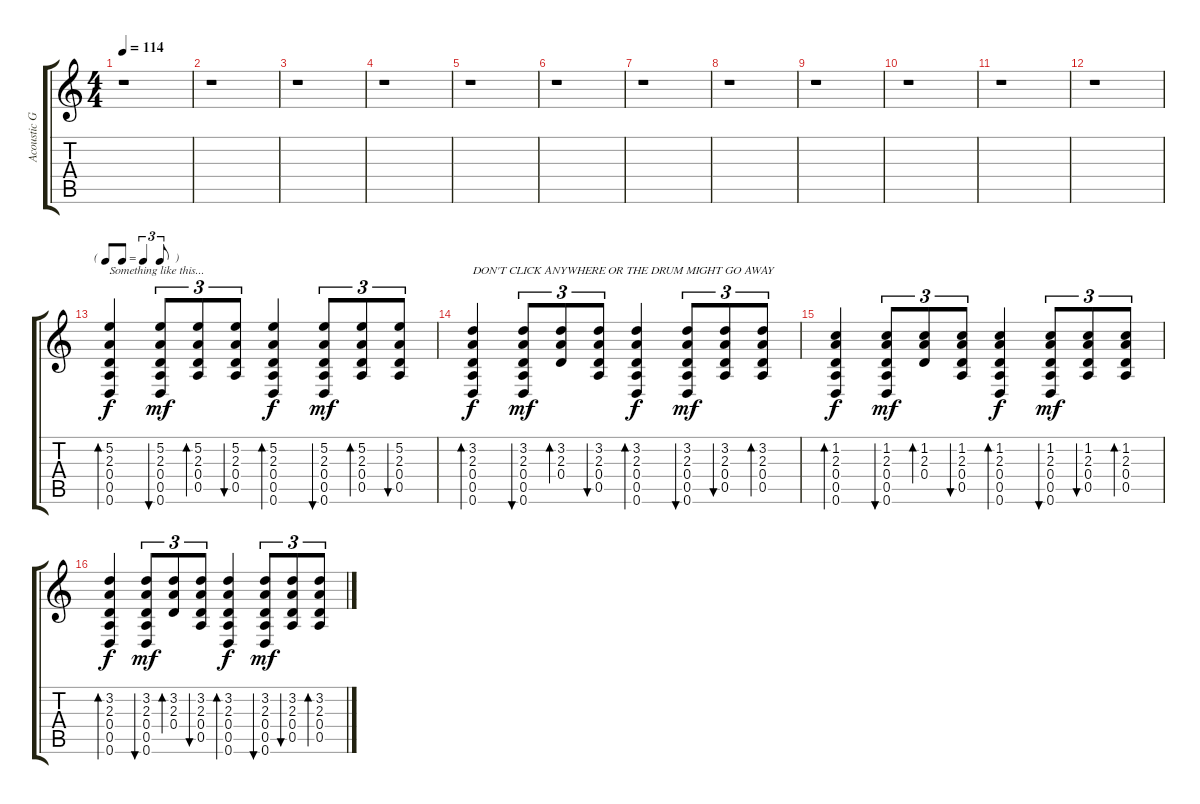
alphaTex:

\track ("Acoustic Guitar" "Acoustic G") {instrument acousticguitarsteel}
\staff {score tabs}
\tuning (E4 B3 G3 D3 A2 D2) {hide}
\ts (4 4)
\tempo 114
\clef g2
\ks c
r.1{dy f} |
r.1 |
r.1 |
r.1 |
r.1 |
r.1 |
r.1 |
r.1 |
r.1 |
r.1 |
r.1 |
r.1 |
\tf triplet8th
(5.2 2.3 0.4 0.5 0.6).4{bd 30 txt "Something like this..." volume 10 balance 8} (5.2 2.3 0.4 0.5 0.6).8{tu (3 2) bu 30 dy mf} (5.2 2.3 0.4 0.5).8{tu (3 2) bd 30} (5.2 2.3 0.4 0.5).8{tu (3 2) bu 30} (5.2 2.3 0.4 0.5 0.6).4{bd 30 dy f} (5.2 2.3 0.4 0.5 0.6).8{tu (3 2) bu 30 dy mf} (5.2 2.3 0.4 0.5).8{tu (3 2) bd 30} (5.2 2.3 0.4 0.5).8{tu (3 2) bu 30} |
(3.2 2.3 0.4 0.5 0.6).4{bd 30 txt "DON'T CLICK ANYWHERE OR THE DRUM MIGHT GO AWAY" dy f} (3.2 2.3 0.4 0.5 0.6).8{tu (3 2) bu 30 dy mf} (3.2 2.3 0.4).8{tu (3 2) bd 30} (3.2 2.3 0.4 0.5).8{tu (3 2) bu 120} (3.2 2.3 0.4 0.5 0.6).4{bd 30 dy f} (3.2 2.3 0.4 0.5 0.6).8{tu (3 2) bu 30 dy mf} (3.2 2.3 0.4 0.5).8{tu (3 2) bu 30} (3.2 2.3 0.4 0.5).8{tu (3 2) bd 30} |
(1.2 2.3 0.4 0.5 0.6).4{bd 30 dy f} (1.2 2.3 0.4 0.5 0.6).8{tu (3 2) bu 30 dy mf} (1.2 2.3 0.4).8{tu (3 2) bd 30} (1.2 2.3 0.4 0.5).8{tu (3 2) bu 120} (1.2 2.3 0.4 0.5 0.6).4{bd 30 dy f} (1.2 2.3 0.4 0.5 0.6).8{tu (3 2) bu 30 dy mf} (1.2 2.3 0.4 0.5).8{tu (3 2) bu 30} (1.2 2.3 0.4 0.5).8{tu (3 2) bd 30} |
(3.2 2.3 0.4 0.5 0.6).4{bd 30 dy f} (3.2 2.3 0.4 0.5 0.6).8{tu (3 2) bu 30 dy mf} (3.2 2.3 0.4).8{tu (3 2) bd 30} (3.2 2.3 0.4 0.5).8{tu (3 2) bu 120} (3.2 2.3 0.4 0.5 0.6).4{bd 30 dy f} (3.2 2.3 0.4 0.5 0.6).8{tu (3 2) bu 30 dy mf} (3.2 2.3 0.4 0.5).8{tu (3 2) bu 30} (3.2 2.3 0.4 0.5).8{tu (3 2) bd 30}
